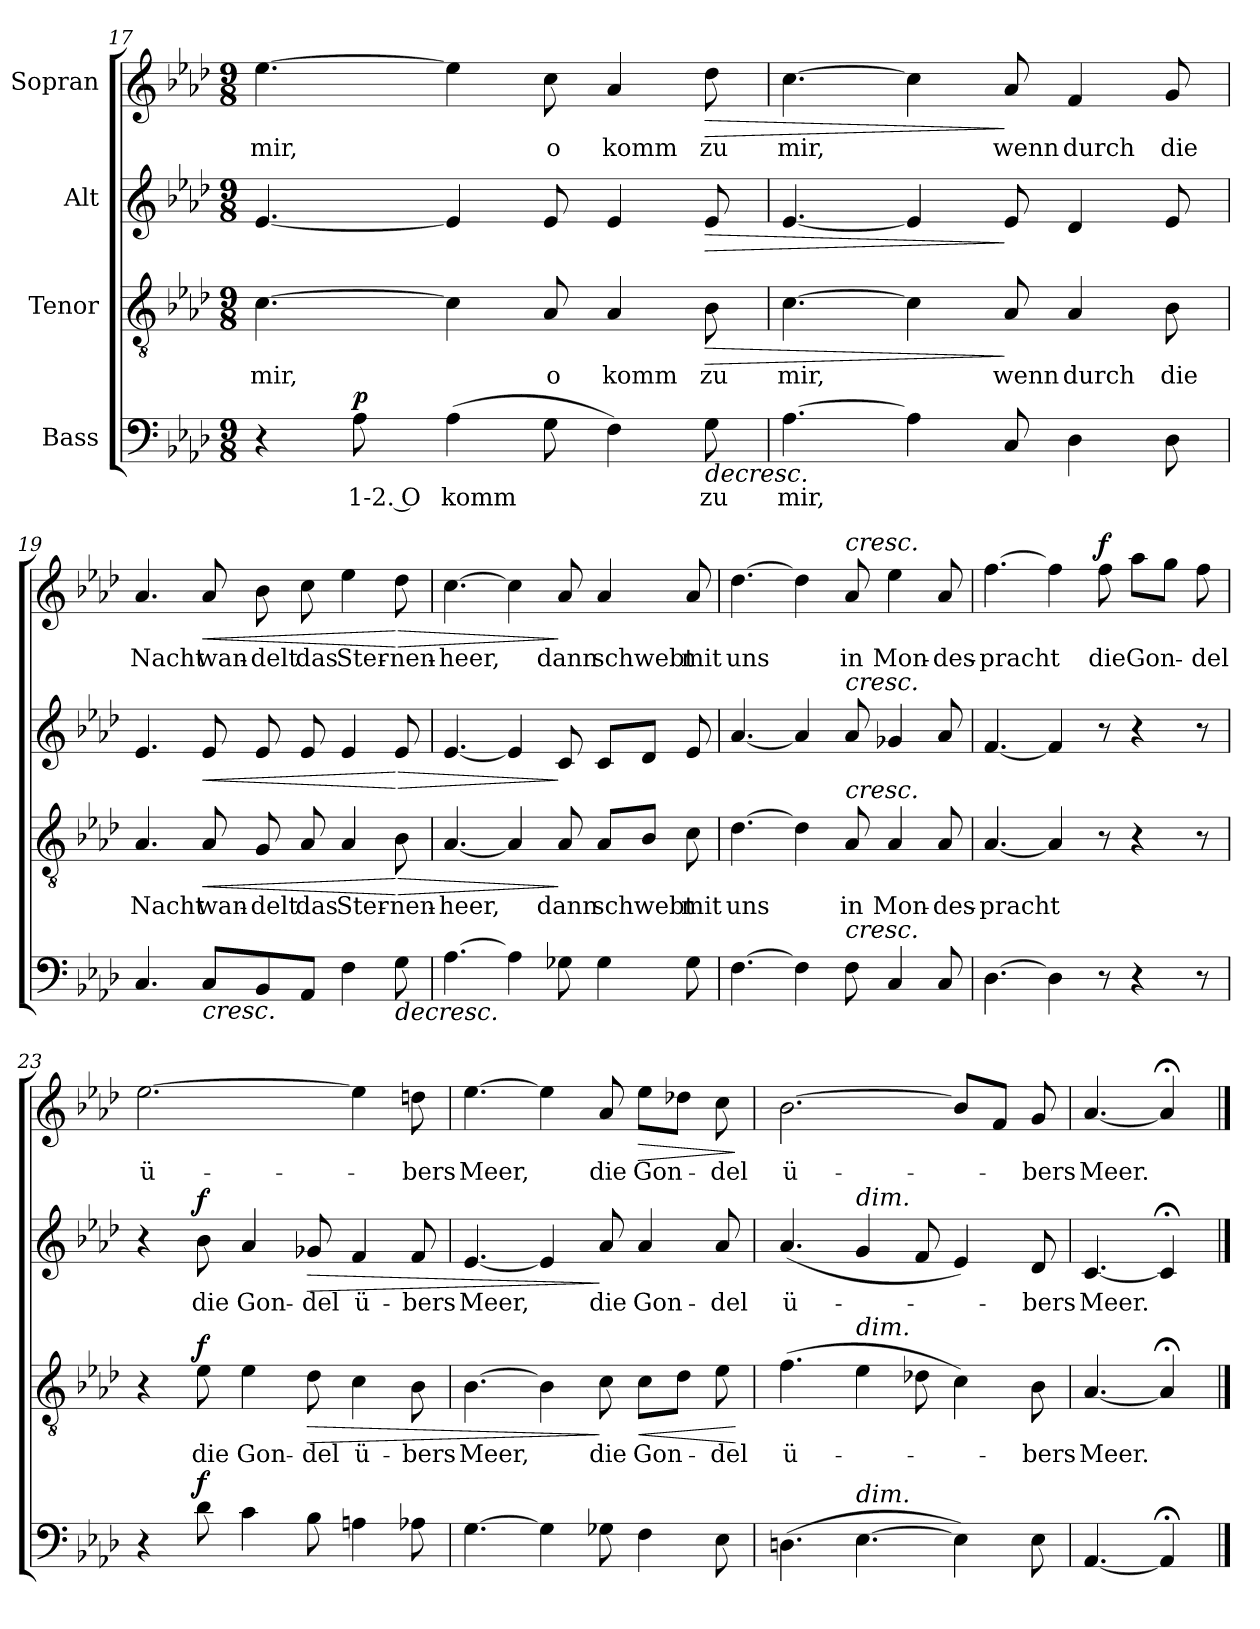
**kern	**text	**dynam	**kern	**text	**dynam	**kern	**text	**dynam	**kern	**text	**dynam
*part4	*part4	*part4	*part3	*part3	*part3	*part2	*part2	*part2	*part1	*part1	*part1
*staff4	*staff4	*staff4	*staff3	*staff3	*staff3	*staff2	*staff2	*staff2	*staff1	*staff1	*staff1
*I"Bass	*	*	*I"Tenor	*	*	*I"Alt	*	*	*I"Sopran	*	*
*clefF4	*	*	*clefGv2	*	*	*clefG2	*	*	*clefG2	*	*
*k[b-e-a-d-]	*	*	*k[b-e-a-d-]	*	*	*k[b-e-a-d-]	*	*	*k[b-e-a-d-]	*	*
*M9/8	*	*	*M9/8	*	*	*M9/8	*	*	*M9/8	*	*
=17	=17	=17	=17	=17	=17	=17	=17	=17	=17	=17	=17
!	!	!	!	!LO:LY:b	!	!	!	!	!	!LO:LY:b	!
4r	.	.	[4.c\	mir,	.	[4.e-/	.	.	[4.ee-\	mir,	.
!	!LO:LY:b	!LO:DY:a	!	!	!	!	!	!	!	!	!
8A-\	1-2. O	p	.	.	.	.	.	.	.	.	.
!	!LO:LY:b	!	!	!	!	!	!	!	!	!	!
(4A-\	komm	.	4c\]	.	.	4e-/]	.	.	4ee-\]	.	.
!	!	!	!	!LO:LY:b	!	!	!	!	!	!LO:LY:b	!
8G\	.	.	8A-/	o	.	8e-/	.	.	8cc\	o	.
!	!	!	!	!LO:LY:b	!	!	!	!	!	!LO:LY:b	!
4F\)	.	.	4A-/	komm	.	4e-/	.	.	4a-/	komm	.
!	!LO:LY:b	!LO:HP:b	!	!LO:LY:b	!LO:HP:b	!	!	!LO:HP:b	!	!LO:LY:b	!LO:HP:b
8G\	zu	>	8B-\	zu	>	8e-/	.	>	8dd-\	zu	>
=18	=18	=18	=18	=18	=18	=18	=18	=18	=18	=18	=18
!	!LO:LY:b	!	!	!LO:LY:b	!	!	!	!	!	!LO:LY:b	!
[4.A-\	mir,	.	[4.c\	mir,	.	[4.e-/	.	.	[4.cc\	mir,	.
4A-\]	.	.	4c\]	.	.	4e-/]	.	.	4cc\]	.	.
!	!	!	!	!LO:LY:b	!	!	!	!	!	!LO:LY:b	!
8C/	.	.	8A-/	wenn	]	8e-/	.	]	8a-/	wenn	]
!	!	!	!	!LO:LY:b	!	!	!	!	!	!LO:LY:b	!
4D-\	.	.	4A-/	durch	.	4d-/	.	.	4f/	durch	.
!	!	!	!	!LO:LY:b	!	!	!	!	!	!LO:LY:b	!
8D-\	.	.	8B-\	die	.	8e-/	.	.	8g/	die	.
=19	=19	=19	=19	=19	=19	=19	=19	=19	=19	=19	=19
!	!	!	!	!LO:LY:b	!	!	!	!	!	!LO:LY:b	!
4.C/	.	.	4.A-/	Nacht	.	4.e-/	.	.	4.a-/	Nacht	.
!	!	!LO:HP:b	!	!LO:LY:b	!LO:HP:b	!	!	!LO:HP:b	!	!LO:LY:b	!LO:HP:b
8C/L	.	<	8A-/	wan-	<	8e-/	.	<	8a-/	wan-	<
!	!	!	!	!LO:LY:b	!	!	!	!	!	!LO:LY:b	!
8BB-/	.	.	8G/	-delt	.	8e-/	.	.	8b-\	-delt	.
!	!	!	!	!LO:LY:b	!	!	!	!	!	!LO:LY:b	!
8AA-/J	.	.	8A-/	das	.	8e-/	.	.	8cc\	das	.
!	!	!	!	!LO:LY:b	!	!	!	!	!	!LO:LY:b	!
4F\	.	.	4A-/	Ster-	.	4e-/	.	.	4ee-\	Ster-	.
!	!	!LO:HP:n=1:b	!	!LO:LY:b	!LO:HP:n=1:b	!	!	!LO:HP:n=1:b	!	!LO:LY:b	!LO:HP:n=1:b
8G\	.	] >	8B-\	-nen-	[ >	8e-/	.	[ >	8dd-\	-nen-	[ >
!!LO:LB:g=z
=20	=20	=20	=20	=20	=20	=20	=20	=20	=20	=20	=20
!	!	!	!	!LO:LY:b	!	!	!	!	!	!LO:LY:b	!
[4.A-\	.	.	[4.A-/	-heer,	.	[4.e-/	.	.	[4.cc\	-heer,	.
4A-\]	.	.	4A-/]	.	.	4e-/]	.	.	4cc\]	.	.
!	!	!	!	!LO:LY:b	!	!	!	!	!	!LO:LY:b	!
8G-X\	.	[	8A-/	dann	]	8c/	.	]	8a-/	dann	]
!	!	!	!	!LO:LY:b	!	!	!	!	!	!LO:LY:b	!
4G-\	.	.	8A-/L	schwebt	.	8c/L	.	.	4a-/	schwebt	.
.	.	.	8B-/J	.	.	8d-/J	.	.	.	.	.
!	!	!	!	!LO:LY:b	!	!	!	!	!	!LO:LY:b	!
8G-\	.	.	8c\	mit	.	8e-/	.	.	8a-/	mit	.
=21	=21	=21	=21	=21	=21	=21	=21	=21	=21	=21	=21
!	!	!	!	!LO:LY:b	!	!	!	!	!	!LO:LY:b	!
[4.F\	.	.	[4.d-\	uns	.	[4.a-/	.	.	[4.dd-\	uns	.
4F\]	.	.	4d-\]	.	.	4a-/]	.	.	4dd-\]	.	.
!	!	!	!	!	!	!	!	!	!LO:TX:a:i:t=cresc.	!	!
!	!	!	!	!	!	!LO:TX:a:i:t=cresc.	!	!	!	!	!
!	!	!	!LO:TX:a:i:t=cresc.	!	!	!	!	!	!	!	!
!LO:TX:a:i:t=cresc.	!	!	!	!	!	!	!	!	!	!	!
!	!	!	!	!LO:LY:b	!	!	!	!	!	!LO:LY:b	!
8F\	.	.	8A-/	in	.	8a-/	.	.	8a-/	in	.
!	!	!	!	!LO:LY:b	!	!	!	!	!	!LO:LY:b	!
4C/	.	.	4A-/	Mon-	.	4g-X/	.	.	4ee-\	Mon-	.
!	!	!	!	!LO:LY:b	!	!	!	!	!	!LO:LY:b	!
8C/	.	.	8A-/	-des-	.	8a-/	.	.	8a-/	-des-	.
=22	=22	=22	=22	=22	=22	=22	=22	=22	=22	=22	=22
!	!	!	!	!LO:LY:b	!	!	!	!	!	!LO:LY:b	!
[4.D-\	.	.	[4.A-/	-pracht	.	[4.f/	.	.	[4.ff\	-pracht	.
4D-\]	.	.	4A-/]	.	.	4f/]	.	.	4ff\]	.	.
!	!	!	!	!	!	!	!	!	!	!LO:LY:b	!LO:DY:a
8r	.	.	8r	.	.	8r	.	.	8ff\	die	f
!	!	!	!	!	!	!	!	!	!	!LO:LY:b	!
4r	.	.	4r	.	.	4r	.	.	8aa-\L	Gon-	.
.	.	.	.	.	.	.	.	.	8gg\J	.	.
!	!	!	!	!	!	!	!	!	!	!LO:LY:b	!
8r	.	.	8r	.	.	8r	.	.	8ff\	-del	.
!!LO:LB:g=z
=23	=23	=23	=23	=23	=23	=23	=23	=23	=23	=23	=23
!	!	!	!	!	!	!	!	!	!	!LO:LY:b	!
4r	.	.	4r	.	.	4r	.	.	[2.ee-\	ü-	.
!	!	!LO:DY:a	!	!LO:LY:b	!LO:DY:a	!	!LO:LY:b	!LO:DY:a	!	!	!
8d-\	.	f	8e-\	die	f	8b-\	die	f	.	.	.
!	!	!	!	!LO:LY:b	!	!	!LO:LY:b	!	!	!	!
4c\	.	.	4e-\	Gon-	.	4a-/	Gon-	.	.	.	.
!	!	!	!	!LO:LY:b	!LO:HP:b	!	!LO:LY:b	!LO:HP:b	!	!	!
8B-\	.	.	8d-\	-del	>	8g-X/	-del	>	.	.	.
!	!	!	!	!LO:LY:b	!	!	!LO:LY:b	!	!	!	!
4An\	.	.	4c\	ü-	.	4f/	ü-	.	4ee-\]	.	.
!	!	!	!	!LO:LY:b	!	!	!LO:LY:b	!	!	!LO:LY:b	!
8A-X\	.	.	8B-\	-bers	.	8f/	-bers	.	8ddn\	-bers	.
=24	=24	=24	=24	=24	=24	=24	=24	=24	=24	=24	=24
!	!	!	!	!LO:LY:b	!	!	!LO:LY:b	!	!	!LO:LY:b	!
[4.G\	.	.	[4.B-\	Meer,	.	[4.e-/	Meer,	.	[4.ee-\	Meer,	.
4G\]	.	.	4B-\]	.	.	4e-/]	.	.	4ee-\]	.	.
!	!	!	!	!LO:LY:b	!	!	!LO:LY:b	!	!	!LO:LY:b	!
8G-X\	.	]	8c\	die	]	8a-/	die	]	8a-/	die	.
!	!	!	!	!LO:LY:b	!LO:HP:b	!	!LO:LY:b	!	!	!LO:LY:b	!LO:HP:b
4F\	.	.	8c\L	Gon-	<	4a-/	Gon-	.	8ee-\L	Gon-	>
.	.	.	8d-\J	.	.	.	.	.	8dd-X\J	.	.
!	!	!	!	!LO:LY:b	!	!	!LO:LY:b	!	!	!LO:LY:b	!
8E-\	.	.	8e-\	-del	.	8a-/	-del	.	8cc\	-del	.
.	.	.	.	.	[	.	.	.	.	.	]
=25	=25	=25	=25	=25	=25	=25	=25	=25	=25	=25	=25
!	!	!	!	!LO:LY:b	!	!	!LO:LY:b	!	!	!LO:LY:b	!
(4.Dn\	.	.	(4.f\	ü-	.	(4.a-/	ü-	.	[2.b-\	ü-	.
!	!	!	!	!	!	!LO:TX:a:i:t=dim.	!	!	!	!	!
!	!	!	!LO:TX:a:i:t=dim.	!	!	!	!	!	!	!	!
!LO:TX:a:i:t=dim.	!	!	!	!	!	!	!	!	!	!	!
[4.E-\	.	.	4e-\	.	.	4g/	.	.	.	.	.
.	.	.	8d-X\	.	.	8f/	.	.	.	.	.
4E-\])	.	.	4c\)	.	.	4e-/)	.	.	8b-/L]	.	.
.	.	.	.	.	.	.	.	.	8f/J	.	.
!	!	!	!	!LO:LY:b	!	!	!LO:LY:b	!	!	!LO:LY:b	!
8E-\	.	.	8B-\	-bers	.	8d-/	-bers	.	8g/	-bers	.
=26	=26	=26	=26	=26	=26	=26	=26	=26	=26	=26	=26
!	!	!	!	!LO:LY:b	!	!	!LO:LY:b	!	!	!LO:LY:b	!
[4.AA-/	.	.	[4.A-/	Meer.	.	[4.c/	Meer.	.	[4.a-/	Meer.	.
4AA-;</]	.	.	4A-;</]	.	.	4c;</]	.	.	4a-;</]	.	.
==	==	==	==	==	==	==	==	==	==	==	==
*-	*-	*-	*-	*-	*-	*-	*-	*-	*-	*-	*-
